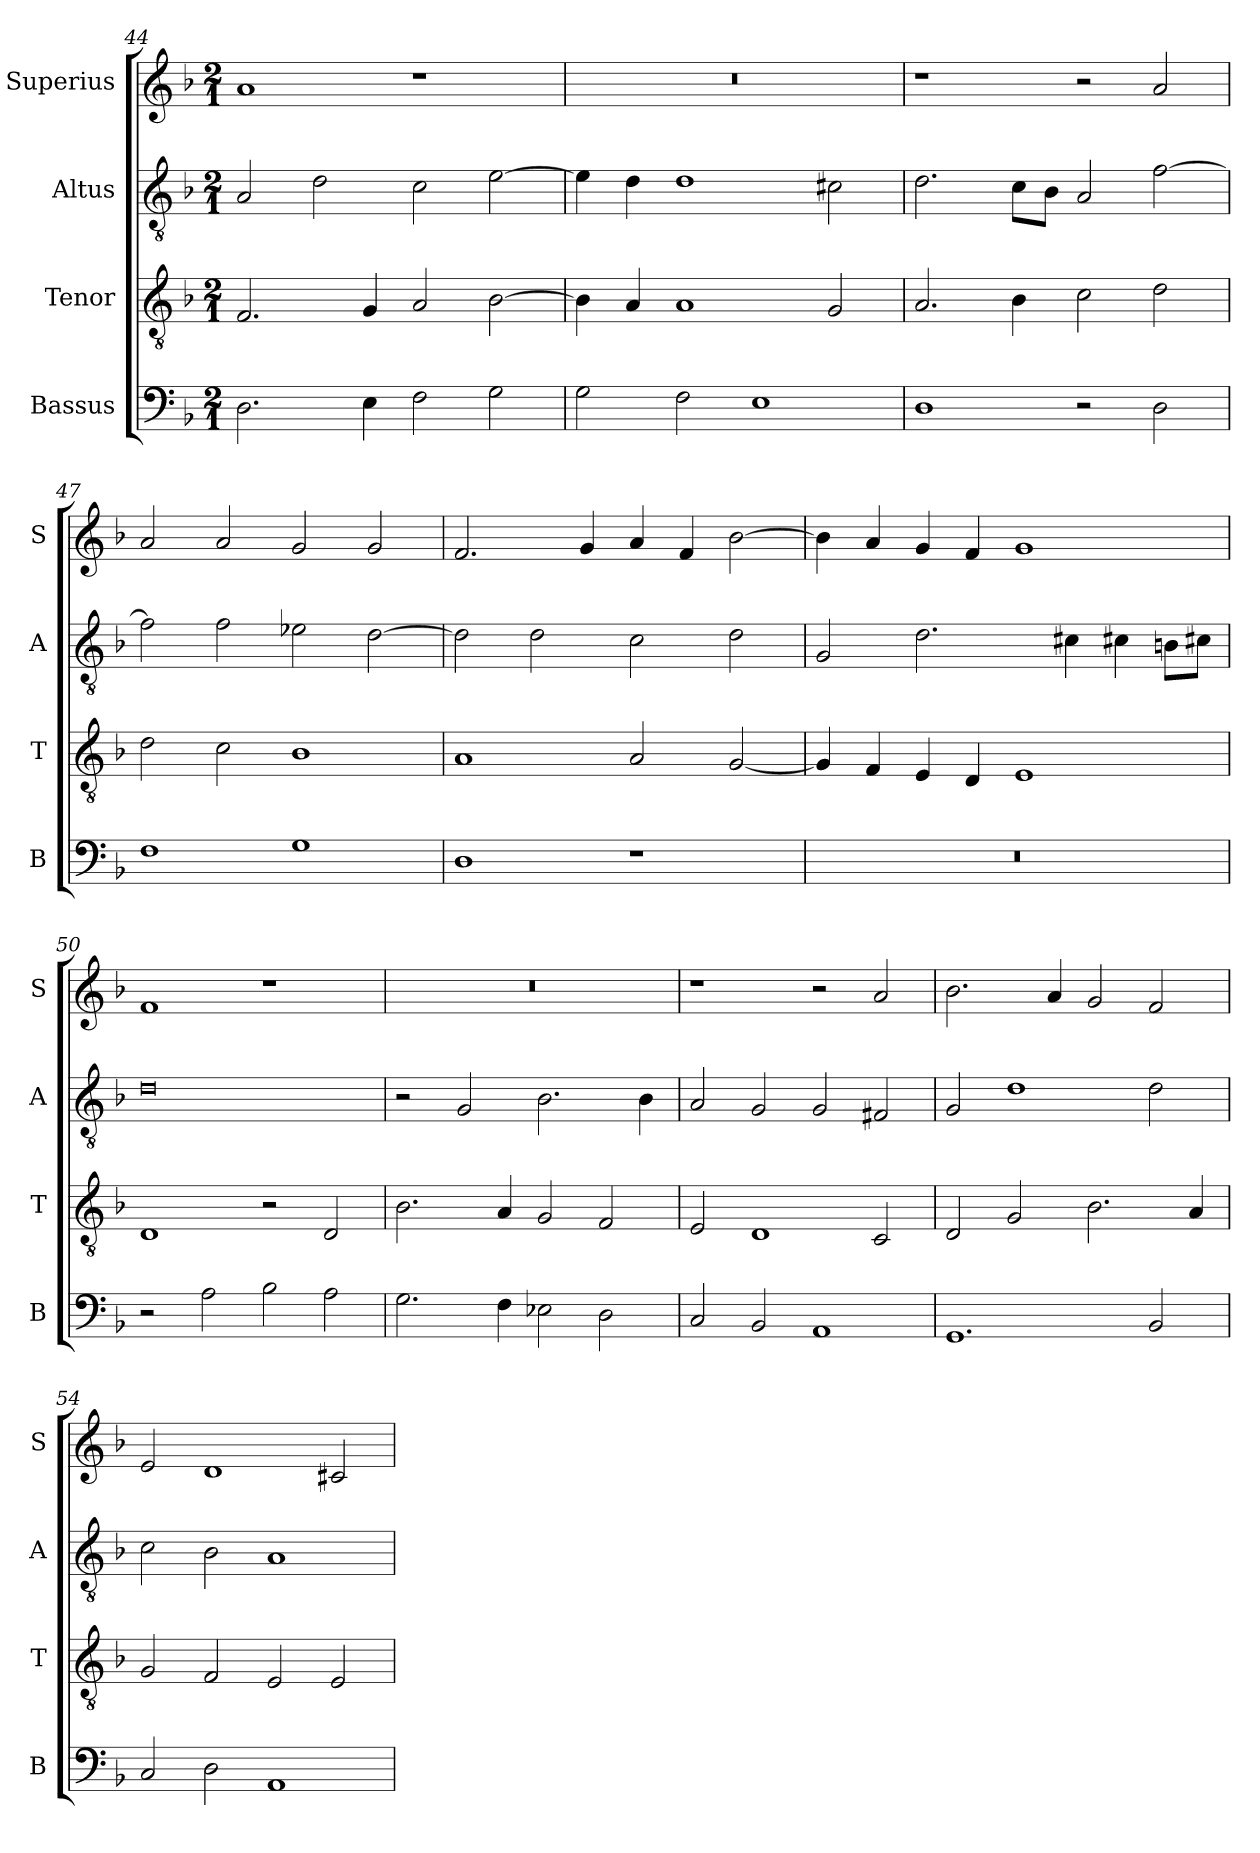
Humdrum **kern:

**kern	**kern	**kern	**kern
*part4	*part3	*part2	*part1
*staff4	*staff3	*staff2	*staff1
*I"Bassus	*I"Tenor	*I"Altus	*I"Superius
*I'B	*I'T	*I'A	*I'S
*clefF4	*clefGv2	*clefGv2	*clefG2
*k[b-]	*k[b-]	*k[b-]	*k[b-]
*F:	*F:	*F:	*F:
*M2/1	*M2/1	*M2/1	*M2/1
=44	=44	=44	=44
2.D	2.F	2A	1a
.	.	2d	.
4E	4G	.	.
2F	2A	2c	1r
2G	[2B-	[2e	.
=45	=45	=45	=45
2G	4B-]	4e]	0r
.	4A	4d	.
2F	1A	1d	.
1E	.	.	.
.	2G	2c#X	.
=46	=46	=46	=46
1D	2.A	2.d	1r
.	4B-	8cL	.
.	.	8B-J	.
2r	2c	2A	2r
2D	2d	[2f	2a
=47	=47	=47	=47
1F	2d	2f]	2a
.	2c	2f	2a
1G	1B-	2e-X	2g
.	.	[2d	2g
=48	=48	=48	=48
1D	1A	2d]	2.f
.	.	2d	.
.	.	.	4g
1r	2A	2c	4a
.	.	.	4f
.	[2G	2d	[2b-
=49	=49	=49	=49
0r	4G]	2G	4b-]
.	4F	.	4a
.	4E	2.d	4g
.	4D	.	4f
.	1E	.	1g
.	.	4c#X	.
.	.	4c#X	.
.	.	8BnL	.
.	.	8c#XJ	.
=50	=50	=50	=50
2r	1D	0d	1f
2A	.	.	.
2B-	2r	.	1r
2A	2D	.	.
=51	=51	=51	=51
2.G	2.B-	2r	0r
.	.	2G	.
4F	4A	.	.
2E-X	2G	2.B-	.
2D	2F	.	.
.	.	4B-	.
=52	=52	=52	=52
2C	2E	2A	1r
2BB-	1D	2G	.
1AA	.	2G	2r
.	2C	2F#X	2a
=53	=53	=53	=53
1.GG	2D	2G	2.b-
.	2G	1d	.
.	.	.	4a
.	2.B-	.	2g
2BB-	.	2d	2f
.	4A	.	.
=54	=54	=54	=54
2C	2G	2c	2e
2D	2F	2B-	1d
1AA	2E	1A	.
.	2E	.	2c#X
=	=	=	=
*-	*-	*-	*-
